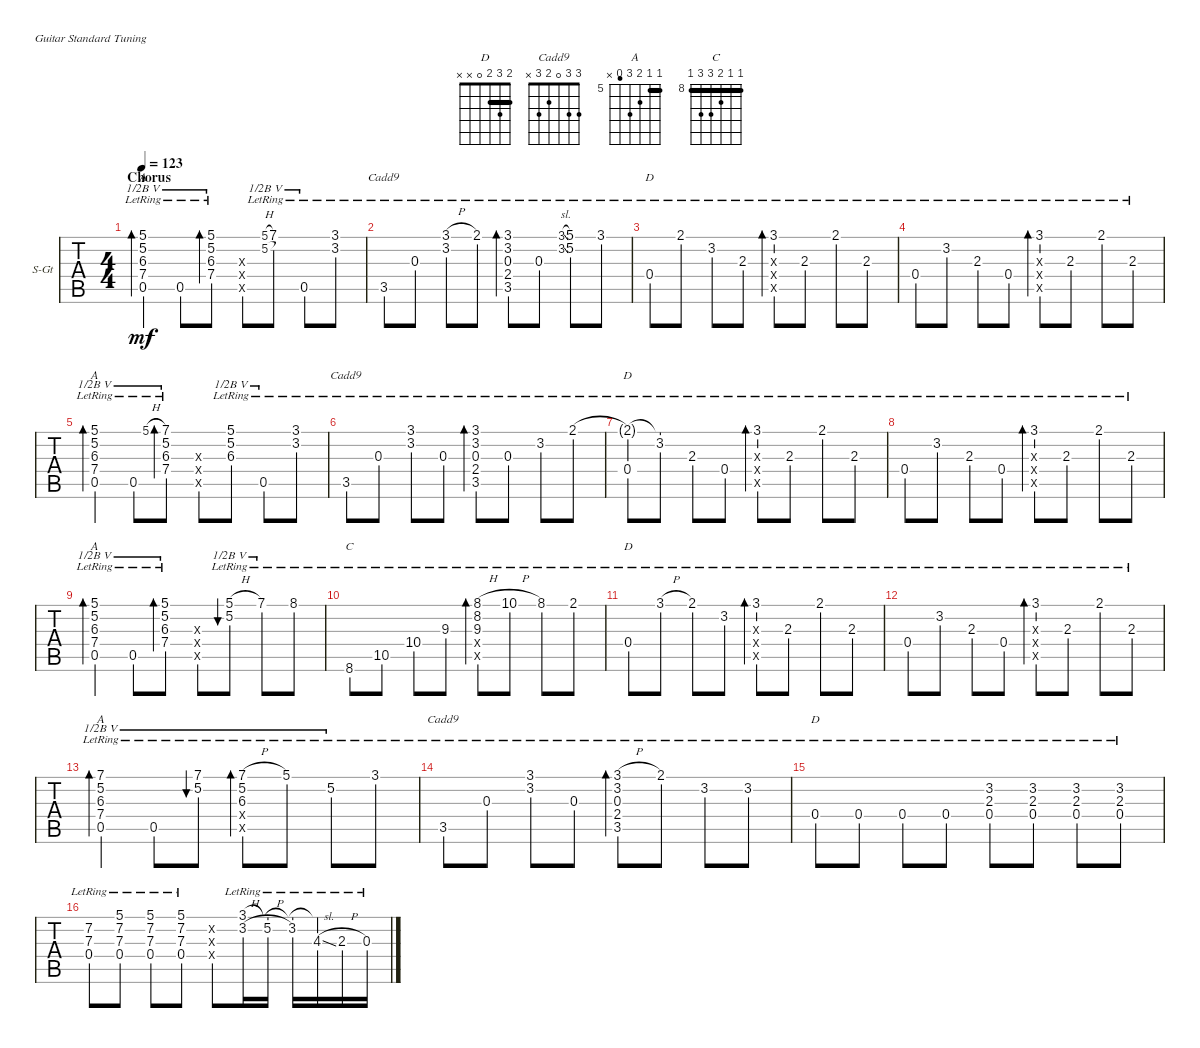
\defaultSystemsLayout 4
\bracketExtendMode groupsimilarinstruments
\firstSystemTrackNameOrientation horizontal
\otherSystemsTrackNameOrientation horizontal
\track ("Steel Guitar" "S-Gt") {instrument acousticguitarsteel}
\staff {tabs}
\tuning (E4 B3 G3 D3 A2 E2)
\chord ("D" 2 3 2 0 x x) {showfingering false barre 2}
\chord ("Cadd9" 3 3 0 2 3 x) {showfingering false}
\chord ("A" 5 5 6 7 4 x) {firstfret 5 showfingering false barre 5}
\chord ("C" 8 8 9 10 10 8) {firstfret 8 showfingering false barre (8 8)}
\ts (4 4)
\section ("" "Chorus")
\tempo 123
\clef g2
\ks d
(0.5{lr} 7.4{lr} 6.3{lr} 5.2{lr} 5.1{lr rf 1}).4{bd 99 ch "A" dy mf barre (5 half)} 0.5{lr}.8{barre (5 half)} (5.1{lr rf 2} 5.2{lr} 6.3{lr} 7.4{lr}).8{bd 98 barre (5 half)} (0.4{x} 0.5{x} 0.3{x}).8 (5.1{h lr} 5.2{lr lf 2}).8{gr onbeat barre (5 half)} (7.1{lr lf 5} 5.2{lr t}).8{barre (5 half)} 0.5{lr rf 1}.8{barre (5 half)} (3.1{lr lf 5 rf 4} 3.2{lr lf 4 rf 3}).8 |
3.5{lr}.8{ch "Cadd9"} 0.3{lr}.8 (3.1{h lr} 3.2{lr}).8 2.1{lr lf 2}.8 (3.1{lr} 3.5{lr} 2.4{lr rf 1} 0.3{lr} 3.2{lr rf 3}).8{bd 42} 0.3{lr rf 2}.8 (3.1{sl lr lf 5 rf 4} 3.2{sl lr lf 5 rf 3}).8{gr} (5.1{lr} 5.2{lr}).8 3.1{lr rf 4}.8 |
0.4{lr}.8{ch "D"} 2.1{lr}.8 3.2{lr}.8 2.3{lr}.8 (3.1{lr rf 3} 0.5{x} 0.4{x rf 1} 0.3{x}).8{bd 41} 2.3{lr}.8 2.1{lr}.8 2.3{lr}.8 |
0.4{lr}.8 3.2{lr}.8 2.3{lr}.8 0.4{lr}.8 (3.1{lr rf 3} 0.5{x} 0.4{x} 0.3{x rf 1}).8{bd 40} 2.3{lr}.8 2.1{lr}.8 2.3{lr}.8 |
(0.5{lr} 7.4{lr} 6.3{lr} 5.2{lr} 5.1{lr rf 1}).4{bd 99 ch "A" barre (5 half)} 0.5{lr}.8{barre (5 half)} 5.1{h lr lf 2 rf 2}.8{gr barre (5 half)} (7.1{lr lf 5} 5.2{lr} 6.3{lr} 7.4{lr rf 2}).8{bd 98 barre (5 half)} (0.4{x} 0.5{x} 0.3{x}).8 (5.1{lr} 5.2{lr} 6.3{lr}).8{barre (5 half)} 0.5{lr}.8{barre (5 half)} (3.1{lr} 3.2{lr}).8 |
3.5{lr}.8{ch "Cadd9"} 0.3{lr}.8 (3.1{lr} 3.2{lr}).8 0.3{lr}.8 (3.1{lr rf 3} 3.2{lr} 0.3{lr} 2.4{lr rf 1} 3.5{lr}).8{bd 102} 0.3{lr}.8 3.2{lr}.8 2.1{lr}.8 |
(0.4{lr} 2.1{lr t}).8{ch "D"} (3.2{lr} 2.1{lr t}).8 2.3{lr}.8 0.4{lr}.8 (3.1{lr rf 3} 0.5{x} 0.4{x} 0.3{x rf 1}).8{bd 41} 2.3{lr}.8 2.1{lr}.8 2.3{lr}.8 |
0.4{lr rf 1}.8 3.2{lr rf 3}.8 2.3{lr rf 2}.8 0.4{lr rf 1}.8 (3.1{lr rf 3} 0.5{x} 0.4{x rf 1} 0.3{x}).8{bd 40} 2.3{lr rf 2}.8 2.1{lr rf 4}.8 2.3{lr rf 2}.8 |
(0.5{lr} 7.4{lr} 6.3{lr} 5.2{lr} 5.1{lr rf 1}).4{bd 99 ch "A" barre (5 half)} 0.5{lr rf 1}.8{barre (5 half)} (5.1{lr rf 2} 5.2{lr} 6.3{lr} 7.4{lr}).8{bd 98 barre (5 half)} (0.4{x} 0.5{x} 0.3{x}).8 (5.1{h lr rf 2} 5.2{lr}).8{bu 38 barre (5 half)} 7.1{lr lf 5}.8{barre (5 half)} 8.1{lr lf 2 rf 4}.8 |
8.6{lr lf 2 rf 1}.8{ch "C"} 10.5{lr lf 4 rf 2}.8 10.4{lr lf 5 rf 3}.8 9.3{lr lf 3 rf 4}.8 (9.3{lr} 0.4{x rf 1} 0.5{x} 8.1{h lr lf 2 rf 3} 8.2{lr}).8{bd 38} 10.1{h lr lf 5}.8 8.1{lr lf 2}.8 2.1{lr lf 3 rf 4}.8 |
0.4{lr rf 1}.8{ch "D"} 3.1{h lr lf 5 rf 4}.8 2.1{lr lf 3}.8 3.2{lr lf 4}.8 (3.1{lr rf 3} 0.5{x} 0.4{x} 0.3{x rf 1}).8{bd 40} 2.3{lr}.8 2.1{lr}.8 2.3{lr}.8 |
0.4{lr}.8 3.2{lr}.8 2.3{lr}.8 0.4{lr}.8 (3.1{lr rf 3} 0.5{x} 0.4{x} 0.3{x rf 1}).8{bd 40} 2.3{lr}.8 2.1{lr}.8 2.3{lr}.8 |
(0.5{lr} 7.4{lr lf 4} 6.3{lr lf 3} 5.2{lr lf 2} 7.1{lr lf 5 rf 1}).4{bd 99 ch "A" barre (5 half)} 0.5{lr rf 1}.8{barre (5 half)} (7.1{lr} 5.2{lr rf 2}).8{bu 30 barre (5 half)} (7.1{h lr} 5.2{lr} 6.3{lr rf 3} 0.4{x rf 1} 0.5{x}).8{bd 37 barre (5 half)} 5.1{lr lf 2}.8{barre (5 half)} 5.2{lr rf 3}.8{barre (5 half)} 3.1{lr lf 5 rf 4}.8 |
3.5{lr lf 3}.8{ch "Cadd9"} 0.3{lr}.8 (3.1{lr lf 5} 3.2{lr lf 4}).8 0.3{lr}.8 (3.1{h lr rf 3} 3.2{lr} 0.3{lr} 2.4{lr rf 1} 3.5{lr}).8{bd 102} 2.1{lr lf 3}.8 3.2{lr lf 4 rf 3}.8 3.2{lr lf 4 rf 2}.8 |
0.4{lr rf 1}.8{ch "D"} 0.4{lr rf 1}.8 0.4{lr rf 1}.8 0.4{lr}.8 (0.4{lr lf 2 rf 1} 2.3{lr lf 3 rf 2} 3.2{lr rf 3}).8 (0.4{lr} 2.3{lr} 3.2{lr}).8 (0.4{lr} 2.3{lr} 3.2{lr}).8 (0.4{lr} 2.3{lr} 3.2{lr}).8 |
(0.4{lr} 7.2{lr lf 5} 7.3{lr lf 4}).8 (0.4{lr rf 1} 5.1{lr lf 2 rf 4} 7.2{lr rf 3} 7.3{lr rf 2}).8 (0.4{lr} 5.1{lr} 7.2{lr} 7.3{lr}).8 (0.4{lr} 5.1{lr} 7.2{lr} 7.3{lr}).8 (0.4{x} 0.3{x} 0.2{x}).8 (3.1{lr lf 2 rf 4} 3.2{h lr lf 2 rf 3}).16 (5.2{h lr lf 5} 3.1{lr t}).16 (3.2{lr lf 2} 3.1{lr t}).16 (4.3{sl lr lf 3 rf 3} 3.1{lr t}).16 2.3{h lr lf 3}.16 0.3{lr}.16
